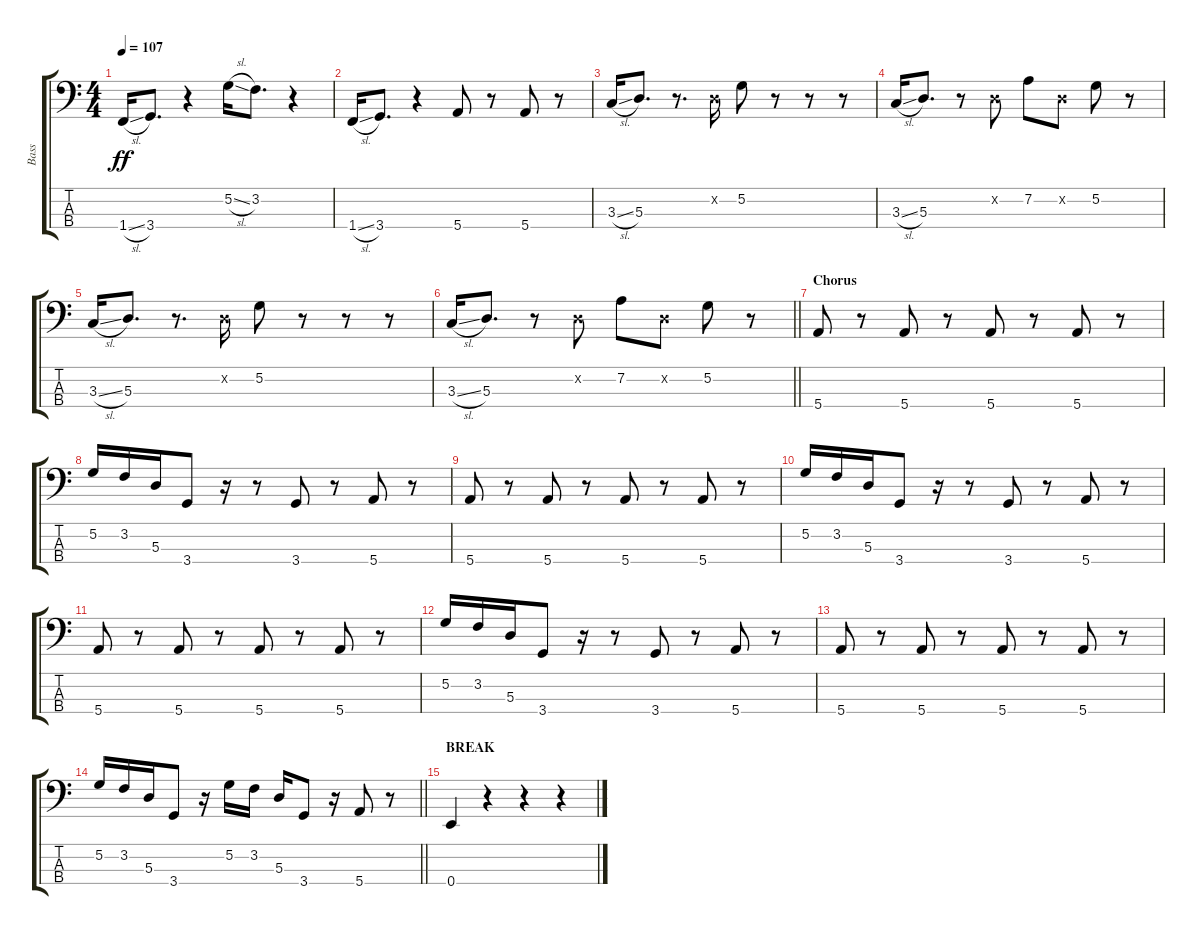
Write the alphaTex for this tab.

\track ("Bass" "Bass") {instrument slapbass1}
\staff {score tabs}
\tuning (G2 D2 A1 E1) {hide}
\ts (4 4)
\tempo 107
\clef f4
\ks c
1.4{sl}.16{dy ff} 3.4.8{d} r.4 5.2{sl}.16 3.2.8{d} r.4 |
1.4{sl}.16 3.4.8{d} r.4 5.4.8 r.8 5.4.8 r.8 |
3.3{sl}.16 5.3.8{d} r.8{d} 0.2{x}.16 5.2.8 r.8 r.8 r.8 |
3.3{sl}.16 5.3.8{d} r.8 0.2{x}.8 7.2.8 0.2{x}.8 5.2.8 r.8 |
3.3{sl}.16 5.3.8{d} r.8{d} 0.2{x}.16 5.2.8 r.8 r.8 r.8 |
\barLineRight lightlight
3.3{sl}.16 5.3.8{d} r.8 0.2{x}.8 7.2.8 0.2{x}.8 5.2.8 r.8 |
\section ("" "Chorus")
5.4.8 r.8 5.4.8 r.8 5.4.8 r.8 5.4.8 r.8 |
5.2.16 3.2.16 5.3.16 3.4.8 r.16 r.8 3.4.8 r.8 5.4.8 r.8 |
5.4.8 r.8 5.4.8 r.8 5.4.8 r.8 5.4.8 r.8 |
5.2.16 3.2.16 5.3.16 3.4.8 r.16 r.8 3.4.8 r.8 5.4.8 r.8 |
5.4.8 r.8 5.4.8 r.8 5.4.8 r.8 5.4.8 r.8 |
5.2.16 3.2.16 5.3.16 3.4.8 r.16 r.8 3.4.8 r.8 5.4.8 r.8 |
5.4.8 r.8 5.4.8 r.8 5.4.8 r.8 5.4.8 r.8 |
\barLineRight lightlight
5.2.16 3.2.16 5.3.16 3.4.8 r.16 5.2.16 3.2.16 5.3.16 3.4.8 r.16 5.4.8 r.8 |
\section ("" "BREAK")
0.4.4 r.4 r.4 r.4
